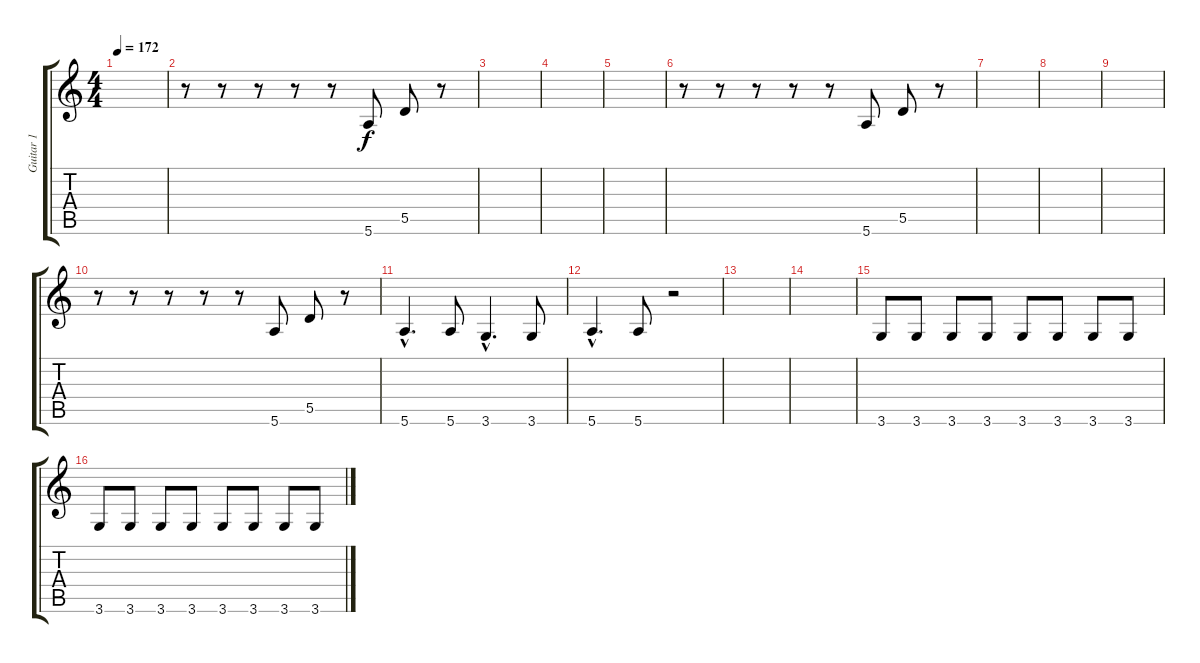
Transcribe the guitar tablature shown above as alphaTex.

\track ("Guitar 1" "Guitar 1") {instrument distortionguitar}
\staff {score tabs}
\tuning (E4 B3 G3 D3 A2 E2) {hide}
\ts (4 4)
\tempo 172
\clef g2
\ks c
|
r.8 r.8 r.8 r.8 r.8 5.6.8 5.5.8 r.8 |
|
|
|
r.8 r.8 r.8 r.8 r.8 5.6.8 5.5.8 r.8 |
|
|
|
r.8 r.8 r.8 r.8 r.8 5.6.8 5.5.8 r.8 |
5.6{hac}.4{d} 5.6.8 3.6{hac}.4{d} 3.6.8 |
5.6{hac}.4{d} 5.6.8 r.2 |
|
|
3.6.8 3.6.8 3.6.8 3.6.8 3.6.8 3.6.8 3.6.8 3.6.8 |
3.6.8 3.6.8 3.6.8 3.6.8 3.6.8 3.6.8 3.6.8 3.6.8
